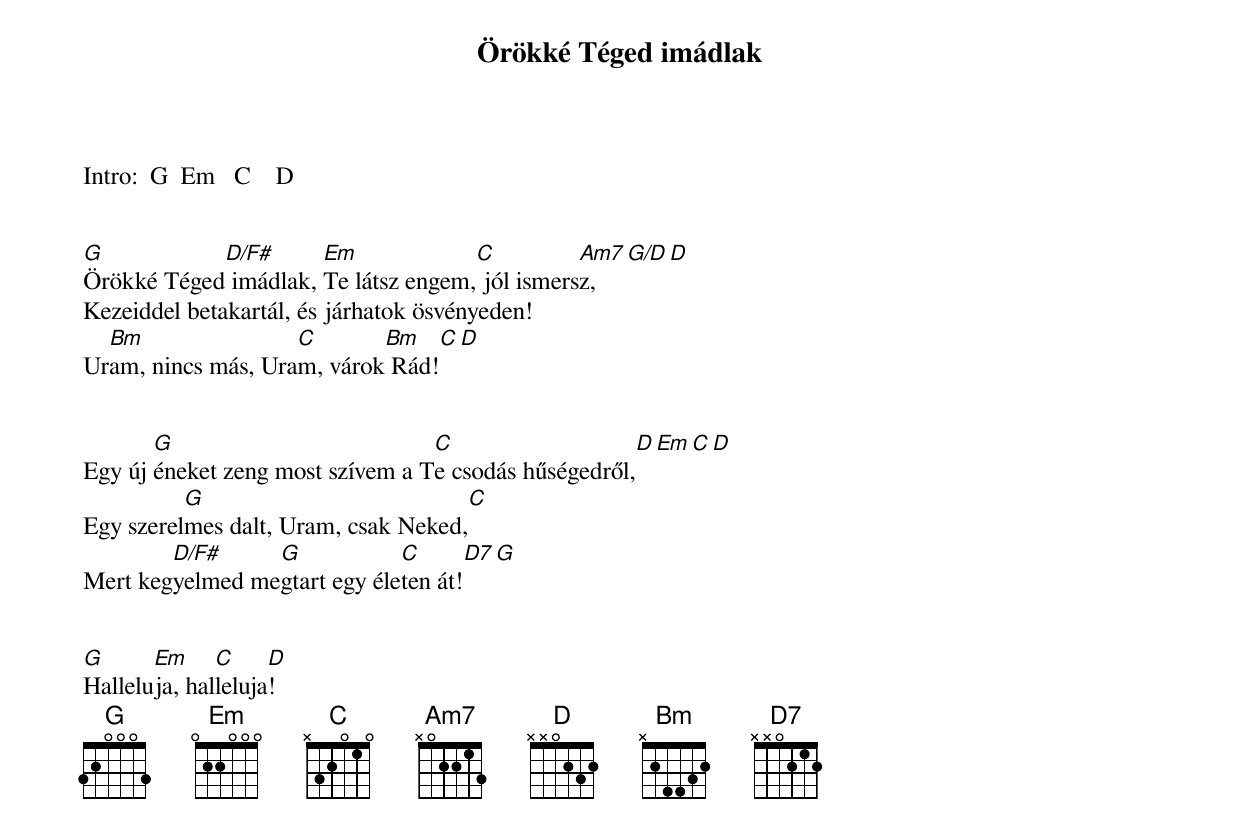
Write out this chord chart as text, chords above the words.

{title: Örökké Téged imádlak}
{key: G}
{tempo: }
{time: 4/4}
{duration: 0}


Intro:  G  Em   C    D


G           D/F#      Em             C          Am7     G/D 	D
Örökké Téged imádlak, Te látsz engem, jól ismersz,
Kezeiddel betakartál, és járhatok ösvényeden!
  Bm                C       Bm                C     D
Uram, nincs más, Uram, várok Rád!


       G                          C                          D        Em    C  D
Egy új éneket zeng most szívem a Te csodás hűségedről,
          G                                   C
Egy szerelmes dalt, Uram, csak Neked,
        D/F#     G            C          D7       G
Mert kegyelmed megtart egy életen át!


G      Em     C     D
Halleluja, halleluja!
